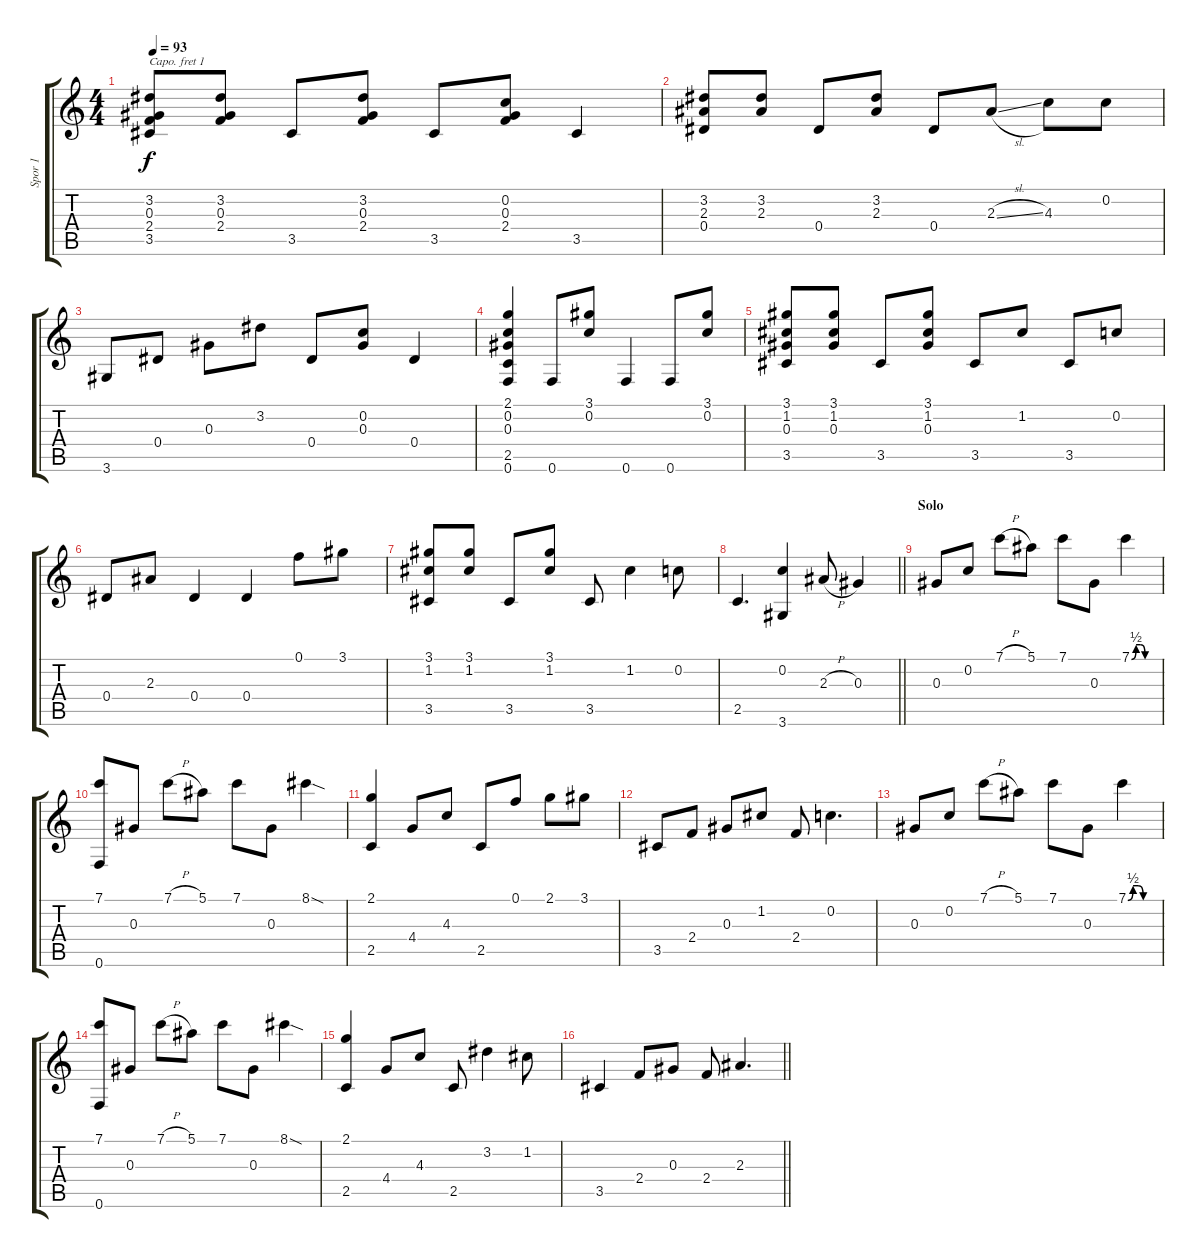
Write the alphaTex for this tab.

\track ("Spor 1" "Spor 1") {instrument acousticguitarsteel}
\staff {score tabs}
\capo 1
\tuning (E4 B3 G3 D3 A2 E2) {hide}
\ts (4 4)
\tempo 93
\clef g2
\ks c
(3.2 0.3 2.4 3.5).8{dy f} (3.2 0.3 2.4).8 3.5.8 (3.2 0.3 2.4).8 3.5.8 (0.2 0.3 2.4).8 3.5.4 |
(3.2 2.3 0.4).8 (3.2 2.3).8 0.4.8 (3.2 2.3).8 0.4.8 2.3{sl}.8 4.3.8 0.2.8 |
3.6.8 0.4.8 0.3.8 3.2.8 0.4.8 (0.2 0.3).8 0.4.4 |
(2.1 0.2 0.3 2.5 0.6).4 0.6.8 (3.1 0.2).8 0.6.4 0.6.8 (3.1 0.2).8 |
(3.1 1.2 0.3 3.5).8 (3.1 1.2 0.3).8 3.5.8 (3.1 1.2 0.3).8 3.5.8 1.2.8 3.5.8 0.2.8 |
0.4.8 2.3.8 0.4.4 0.4.4 0.1.8 3.1.8 |
(3.1 1.2 3.5).8 (3.1 1.2).8 3.5.8 (3.1 1.2).8 3.5.8 1.2.4 0.2.8 |
\barLineRight lightlight
2.5.4{d} (0.2 3.6).4 2.3{h}.8 0.3.4 |
\section ("" "Solo")
0.3.8 0.2.8 7.1{h}.8 5.1.8 7.1.8 0.3.8 7.1{be (custom 0 0 10 2 20 2 30 0 60 0)}.4 |
(7.1 0.6).8 0.3.8 7.1{h}.8 5.1.8 7.1.8 0.3.8 8.1{sod}.4 |
(2.1 2.5).4 4.4.8 4.3.8 2.5.8 0.1.8 2.1.8 3.1.8 |
3.5.8 2.4.8 0.3.8 1.2.8 2.4.8 0.2.4{d} |
0.3.8 0.2.8 7.1{h}.8 5.1.8 7.1.8 0.3.8 7.1{be (custom 0 0 10 2 20 2 30 0 60 0)}.4 |
(7.1 0.6).8 0.3.8 7.1{h}.8 5.1.8 7.1.8 0.3.8 8.1{sod}.4 |
(2.1 2.5).4 4.4.8 4.3.8 2.5.8 3.2.4 1.2.8 |
\barLineRight lightlight
3.5.4 2.4.8 0.3.8 2.4.8 2.3.4{d}
